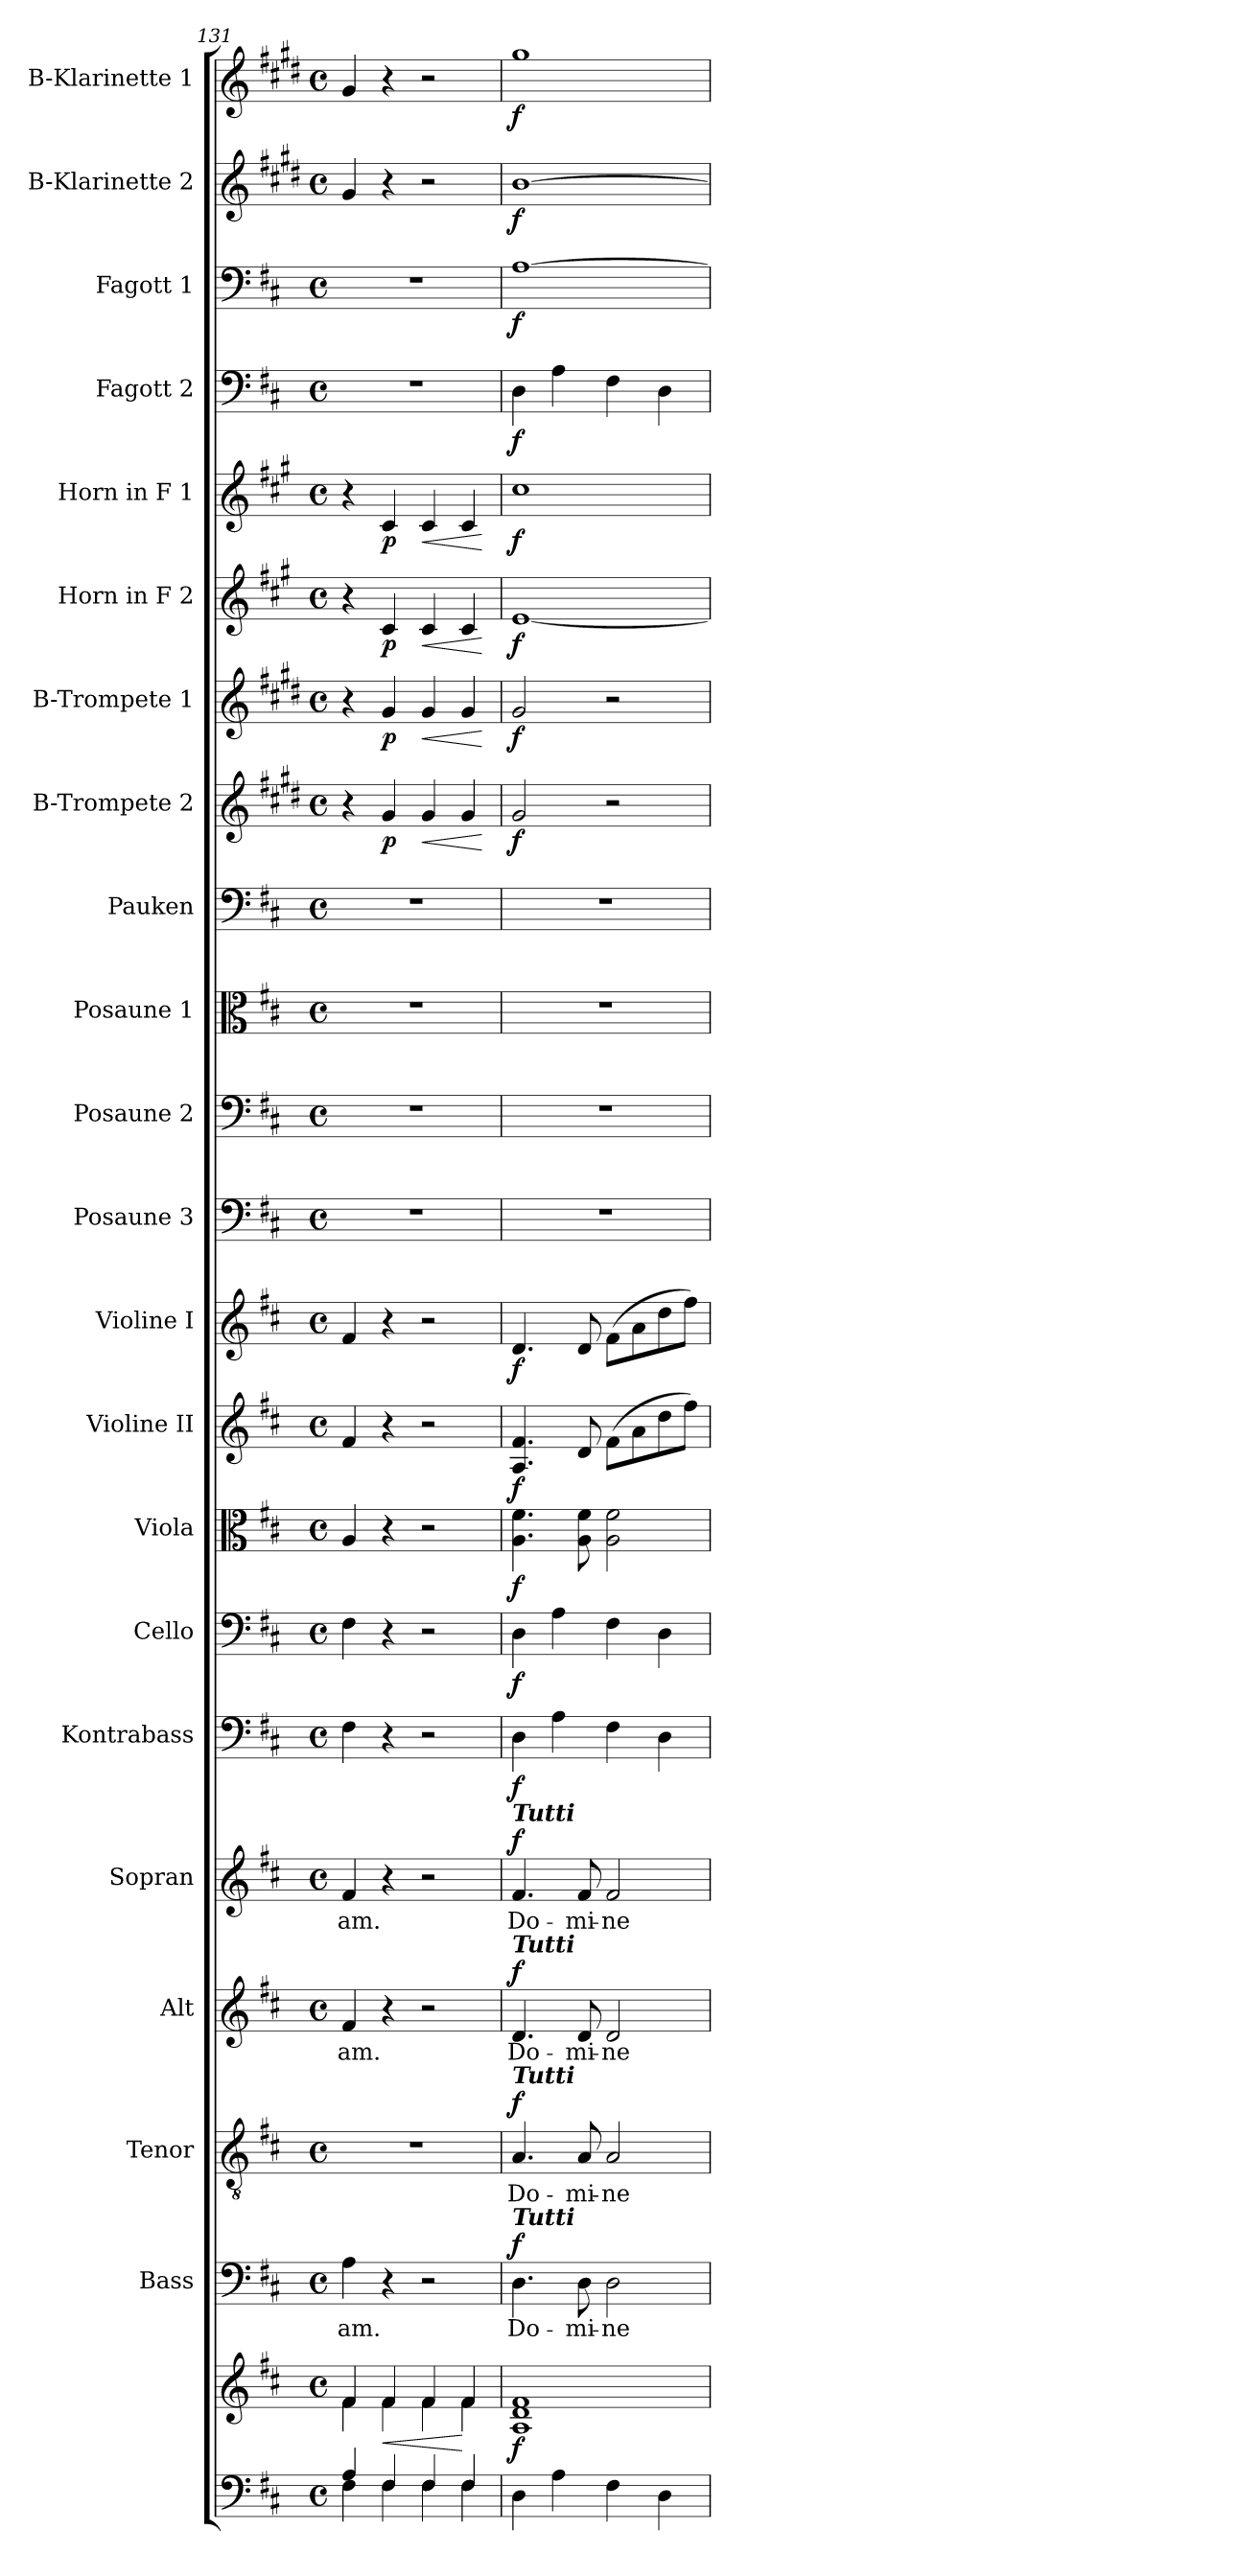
**kern	**kern	**dynam	**kern	**text	**dynam	**kern	**text	**dynam	**kern	**text	**dynam	**kern	**text	**dynam	**kern	**dynam	**kern	**dynam	**kern	**dynam	**kern	**dynam	**kern	**dynam	**kern	**kern	**kern	**kern	**kern	**dynam	**kern	**dynam	**kern	**dynam	**kern	**dynam	**kern	**dynam	**kern	**dynam	**kern	**dynam	**kern	**dynam
*part22	*part22	*part22	*part21	*part21	*part21	*part20	*part20	*part20	*part19	*part19	*part19	*part18	*part18	*part18	*part17	*part17	*part16	*part16	*part15	*part15	*part14	*part14	*part13	*part13	*part12	*part11	*part10	*part9	*part8	*part8	*part7	*part7	*part6	*part6	*part5	*part5	*part4	*part4	*part3	*part3	*part2	*part2	*part1	*part1
*staff23	*staff22	*staff22/23	*staff21	*staff21	*staff21	*staff20	*staff20	*staff20	*staff19	*staff19	*staff19	*staff18	*staff18	*staff18	*staff17	*staff17	*staff16	*staff16	*staff15	*staff15	*staff14	*staff14	*staff13	*staff13	*staff12	*staff11	*staff10	*staff9	*staff8	*staff8	*staff7	*staff7	*staff6	*staff6	*staff5	*staff5	*staff4	*staff4	*staff3	*staff3	*staff2	*staff2	*staff1	*staff1
*	*	*	*I"Bass	*	*	*I"Tenor	*	*	*I"Alt	*	*	*I"Sopran	*	*	*I"Kontrabass	*	*I"Cello	*	*I"Viola	*	*I"Violine II	*	*I"Violine I	*	*I"Posaune 3	*I"Posaune 2	*I"Posaune 1	*I"Pauken	*I"B-Trompete 2	*	*I"B-Trompete 1	*	*I"Horn in F 2	*	*I"Horn in F 1	*	*I"Fagott 2	*	*I"Fagott 1	*	*I"B-Klarinette 2	*	*I"B-Klarinette 1	*
*	*	*	*I'B.	*	*	*I'T.	*	*	*I'A.	*	*	*I'S.	*	*	*I'Kb.	*	*	*	*I'Vla.	*	*I'Vl. II	*	*I'Vl. I	*	*I'Pos. 3	*I'Pos. 2	*I'Pos. 1	*I'Pk.	*I'B Trp. 2	*	*I'B Trp. 1	*	*	*	*	*	*I'Fg. 2	*	*I'Fg. 1	*	*I'B Kl. 2	*	*I'B Kl. 1	*
*clefF4	*clefG2	*	*clefF4	*	*	*clefGv2	*	*	*clefG2	*	*	*clefG2	*	*	*clefF4	*	*clefF4	*	*clefC3	*	*clefG2	*	*clefG2	*	*clefF4	*clefF4	*clefC3	*clefF4	*clefG2	*	*clefG2	*	*clefG2	*	*clefG2	*	*clefF4	*	*clefF4	*	*clefG2	*	*clefG2	*
*	*	*	*	*	*	*	*	*	*	*	*	*	*	*	*ITrd7c12	*	*	*	*	*	*	*	*	*	*	*	*	*	*ITrd1c2	*	*ITrd1c2	*	*ITrd4c7	*	*ITrd4c7	*	*	*	*	*	*ITrd1c2	*	*ITrd1c2	*
*k[f#c#]	*k[f#c#]	*	*k[f#c#]	*	*	*k[f#c#]	*	*	*k[f#c#]	*	*	*k[f#c#]	*	*	*k[f#c#]	*	*k[f#c#]	*	*k[f#c#]	*	*k[f#c#]	*	*k[f#c#]	*	*k[f#c#]	*k[f#c#]	*k[f#c#]	*k[f#c#]	*k[f#c#]	*	*k[f#c#]	*	*k[f#c#]	*	*k[f#c#]	*	*k[f#c#]	*	*k[f#c#]	*	*k[f#c#]	*	*k[f#c#]	*
*D:	*D:	*	*D:	*	*	*D:	*	*	*D:	*	*	*D:	*	*	*D:	*	*D:	*	*D:	*	*D:	*	*D:	*	*D:	*D:	*D:	*D:	*D:	*	*D:	*	*D:	*	*D:	*	*D:	*	*D:	*	*D:	*	*D:	*
*M4/4	*M4/4	*	*M4/4	*	*	*M4/4	*	*	*M4/4	*	*	*M4/4	*	*	*M4/4	*	*M4/4	*	*M4/4	*	*M4/4	*	*M4/4	*	*M4/4	*M4/4	*M4/4	*M4/4	*M4/4	*	*M4/4	*	*M4/4	*	*M4/4	*	*M4/4	*	*M4/4	*	*M4/4	*	*M4/4	*
*met(c)	*met(c)	*	*met(c)	*	*	*met(c)	*	*	*met(c)	*	*	*met(c)	*	*	*met(c)	*	*met(c)	*	*met(c)	*	*met(c)	*	*met(c)	*	*met(c)	*met(c)	*met(c)	*met(c)	*met(c)	*	*met(c)	*	*met(c)	*	*met(c)	*	*met(c)	*	*met(c)	*	*met(c)	*	*met(c)	*
=131	=131	=131	=131	=131	=131	=131	=131	=131	=131	=131	=131	=131	=131	=131	=131	=131	=131	=131	=131	=131	=131	=131	=131	=131	=131	=131	=131	=131	=131	=131	=131	=131	=131	=131	=131	=131	=131	=131	=131	=131	=131	=131	=131	=131
*^	*^	*	*	*	*	*	*	*	*	*	*	*	*	*	*	*	*	*	*	*	*	*	*	*	*	*	*	*	*	*	*	*	*	*	*	*	*	*	*	*	*	*	*	*
!	!	!	!	!	!	!LO:LY:b	!	!	!	!	!	!LO:LY:b	!	!	!LO:LY:b	!	!	!	!	!	!	!	!	!	!	!	!	!	!	!	!	!	!	!	!	!	!	!	!	!	!	!	!	!	!	!
4A/	4F#\	4f#/	4f#\	.	4A\	-am.	.	1r	.	.	4f#/	-am.	.	4f#/	-am.	.	4FF#\	.	4F#\	.	4A/	.	4f#/	.	4f#/	.	1r	1r	1r	1r	4r	.	4r	.	4r	.	4r	.	1r	.	1r	.	4f#/	.	4f#/	.
!	!	!	!	!LO:HP:b	!	!	!	!	!	!	!	!	!	!	!	!	!	!	!	!	!	!	!	!	!	!	!	!	!	!	!	!LO:DY:b	!	!LO:DY:b	!	!LO:DY:b	!	!LO:DY:b	!	!	!	!	!	!	!	!
4F#/	4F#\	4f#/	4f#\	<	4r	.	.	.	.	.	4r	.	.	4r	.	.	4r	.	4r	.	4r	.	4r	.	4r	.	.	.	.	.	4f#/	p	4f#/	p	4F#/	p	4F#/	p	.	.	.	.	4r	.	4r	.
!	!	!	!	!	!	!	!	!	!	!	!	!	!	!	!	!	!	!	!	!	!	!	!	!	!	!	!	!	!	!	!	!LO:HP:b	!	!LO:HP:b	!	!LO:HP:b	!	!LO:HP:b	!	!	!	!	!	!	!	!
4F#/	4F#\	4f#/	4f#\	.	2r	.	.	.	.	.	2r	.	.	2r	.	.	2r	.	2r	.	2r	.	2r	.	2r	.	.	.	.	.	4f#/	<	4f#/	<	4F#/	<	4F#/	<	.	.	.	.	2r	.	2r	.
4F#/	4F#\	4f#/	4f#\	[	.	.	.	.	.	.	.	.	.	.	.	.	.	.	.	.	.	.	.	.	.	.	.	.	.	.	4f#/	.	4f#/	.	4F#/	.	4F#/	.	.	.	.	.	.	.	.	.
*v	*v	*	*	*	*	*	*	*	*	*	*	*	*	*	*	*	*	*	*	*	*	*	*	*	*	*	*	*	*	*	*	*	*	*	*	*	*	*	*	*	*	*	*	*	*	*
*	*v	*v	*	*	*	*	*	*	*	*	*	*	*	*	*	*	*	*	*	*	*	*	*	*	*	*	*	*	*	*	*	*	*	*	*	*	*	*	*	*	*	*	*	*	*
.	.	.	.	.	.	.	.	.	.	.	.	.	.	.	.	.	.	.	.	.	.	.	.	.	.	.	.	.	.	[	.	[	.	[	.	[	.	.	.	.	.	.	.	.
!!LO:PB:g=z
=132	=132	=132	=132	=132	=132	=132	=132	=132	=132	=132	=132	=132	=132	=132	=132	=132	=132	=132	=132	=132	=132	=132	=132	=132	=132	=132	=132	=132	=132	=132	=132	=132	=132	=132	=132	=132	=132	=132	=132	=132	=132	=132	=132	=132
!	!	!	!	!	!	!	!	!	!	!	!	!LO:TX:a:Bi:t=Tutti	!	!	!	!	!	!	!	!	!	!	!	!	!	!	!	!	!	!	!	!	!	!	!	!	!	!	!	!	!	!	!	!
!	!	!	!	!	!	!	!	!	!LO:TX:a:Bi:t=Tutti	!	!	!	!	!	!	!	!	!	!	!	!	!	!	!	!	!	!	!	!	!	!	!	!	!	!	!	!	!	!	!	!	!	!	!
!	!	!	!	!	!	!LO:TX:a:Bi:t=Tutti	!	!	!	!	!	!	!	!	!	!	!	!	!	!	!	!	!	!	!	!	!	!	!	!	!	!	!	!	!	!	!	!	!	!	!	!	!	!
!	!	!	!LO:TX:a:Bi:t=Tutti	!	!	!	!	!	!	!	!	!	!	!	!	!	!	!	!	!	!	!	!	!	!	!	!	!	!	!	!	!	!	!	!	!	!	!	!	!	!	!	!	!
!	!	!LO:DY:b	!	!LO:LY:b	!LO:DY:a	!	!LO:LY:b	!LO:DY:a	!	!LO:LY:b	!LO:DY:a	!	!LO:LY:b	!LO:DY:a	!	!LO:DY:b	!	!LO:DY:b	!	!LO:DY:b	!	!LO:DY:b	!	!LO:DY:b	!	!	!	!	!	!LO:DY:b	!	!LO:DY:b	!	!LO:DY:b	!	!LO:DY:b	!	!LO:DY:b	!	!LO:DY:b	!	!LO:DY:b	!	!LO:DY:b
4D\	1A 1d 1f#	f	4.D\	Do-	f	4.A/	Do-	f	4.d/	Do-	f	4.f#/	Do-	f	4DD\	f	4D\	f	4.A\ 4.f#\	f	4.A/ 4.f#/	f	4.d/	f	1r	1r	1r	1r	2f#/	f	2f#/	f	[1A	f	1f#	f	4D\	f	[1A	f	[1a	f	1ff#	f
4A\	.	.	.	.	.	.	.	.	.	.	.	.	.	.	4AA\	.	4A\	.	.	.	.	.	.	.	.	.	.	.	.	.	.	.	.	.	.	.	4A\	.	.	.	.	.	.	.
!	!	!	!	!LO:LY:b	!	!	!LO:LY:b	!	!	!LO:LY:b	!	!	!LO:LY:b	!	!	!	!	!	!	!	!	!	!	!	!	!	!	!	!	!	!	!	!	!	!	!	!	!	!	!	!	!	!	!
.	.	.	8D\	-mi-	.	8A/	-mi-	.	8d/	-mi-	.	8f#/	-mi-	.	.	.	.	.	8A\ 8f#\	.	8d/	.	8d/	.	.	.	.	.	.	.	.	.	.	.	.	.	.	.	.	.	.	.	.	.
!	!	!	!	!LO:LY:b	!	!	!LO:LY:b	!	!	!LO:LY:b	!	!	!LO:LY:b	!	!	!	!	!	!	!	!	!	!	!	!	!	!	!	!	!	!	!	!	!	!	!	!	!	!	!	!	!	!	!
4F#\	.	.	2D\	-ne	.	2A/	-ne	.	2d/	-ne	.	2f#/	-ne	.	4FF#\	.	4F#\	.	2A\ 2f#\	.	(>8f#\L	.	(>8f#\L	.	.	.	.	.	2r	.	2r	.	.	.	.	.	4F#\	.	.	.	.	.	.	.
.	.	.	.	.	.	.	.	.	.	.	.	.	.	.	.	.	.	.	.	.	8a\	.	8a\	.	.	.	.	.	.	.	.	.	.	.	.	.	.	.	.	.	.	.	.	.
4D\	.	.	.	.	.	.	.	.	.	.	.	.	.	.	4DD\	.	4D\	.	.	.	8dd\	.	8dd\	.	.	.	.	.	.	.	.	.	.	.	.	.	4D\	.	.	.	.	.	.	.
.	.	.	.	.	.	.	.	.	.	.	.	.	.	.	.	.	.	.	.	.	8ff#\J)	.	8ff#\J)	.	.	.	.	.	.	.	.	.	.	.	.	.	.	.	.	.	.	.	.	.
=	=	=	=	=	=	=	=	=	=	=	=	=	=	=	=	=	=	=	=	=	=	=	=	=	=	=	=	=	=	=	=	=	=	=	=	=	=	=	=	=	=	=	=	=
*-	*-	*-	*-	*-	*-	*-	*-	*-	*-	*-	*-	*-	*-	*-	*-	*-	*-	*-	*-	*-	*-	*-	*-	*-	*-	*-	*-	*-	*-	*-	*-	*-	*-	*-	*-	*-	*-	*-	*-	*-	*-	*-	*-	*-
